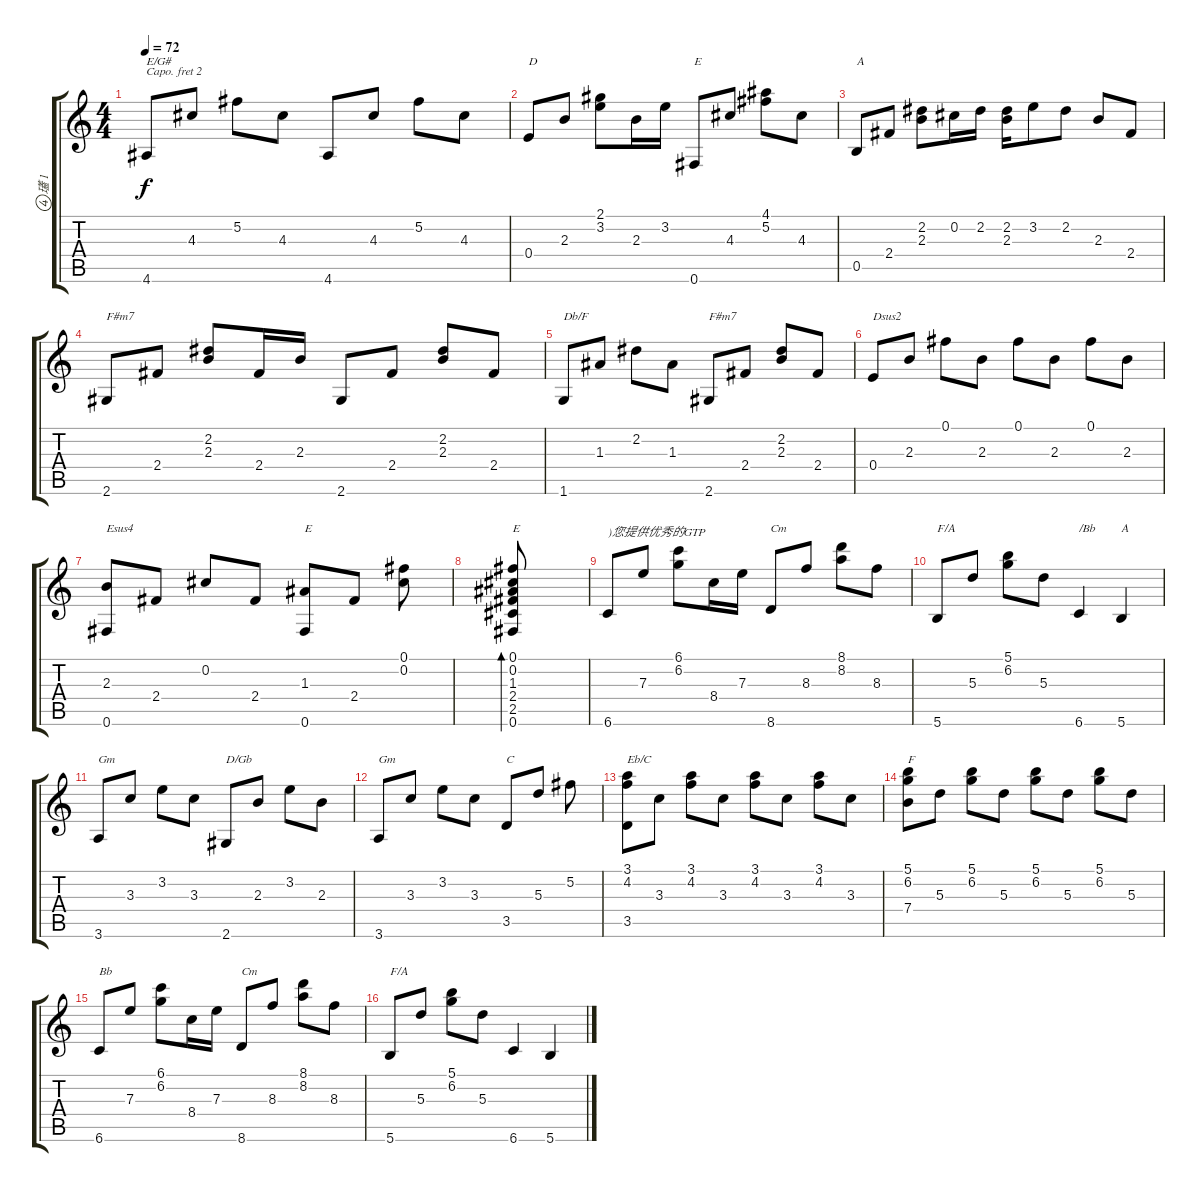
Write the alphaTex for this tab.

\track ("瓂 1" "瓂 1") {instrument acousticguitarsteel}
\staff {score tabs}
\capo 2
\tuning (E4 B3 G3 D3 A2 E2) {hide}
\ts (4 4)
\tempo 72
\clef g2
\ks c
4.6.8{txt "E/G#" dy f} 4.3.8 5.2.8 4.3.8 4.6.8 4.3.8 5.2.8 4.3.8 |
0.4.8{txt "D"} 2.3.8 (2.1 3.2).8 2.3.16 3.2.16 0.6.8{txt "E"} 4.3.8 (4.1 5.2).8 4.3.8 |
0.5.8{txt "A"} 2.4.8 (2.2 2.3).8 0.2.16 2.2.16 (2.2 2.3).16{beam merge} 3.2.8 2.2.8 2.3.8 2.4.8 |
2.6.8{txt "F#m7"} 2.4.8 (2.2 2.3).8 2.4.16 2.3.16 2.6.8 2.4.8 (2.2 2.3).8 2.4.8 |
1.6.8{txt "Db/F"} 1.3.8 2.2.8 1.3.8 2.6.8{txt "F#m7"} 2.4.8 (2.2 2.3).8 2.4.8 |
0.4.8{txt "Dsus2"} 2.3.8 0.1.8 2.3.8 0.1.8 2.3.8 0.1.8 2.3.8 |
(2.3 0.6).8{txt "Esus4"} 2.4.8 0.2.8 2.4.8 (1.3 0.6).8{txt "E"} 2.4.8 (0.1 0.2).8 |
(0.1 0.2 1.3 2.4 2.5 0.6).8{bd 60 txt "E"} |
6.6.8{txt ")您提供优秀的GTP"} 7.3.8 (6.1 6.2).8 8.4.16 7.3.16 8.6.8{txt "Cm"} 8.3.8 (8.1 8.2).8 8.3.8 |
5.6.8{txt "F/A"} 5.3.8 (5.1 6.2).8 5.3.8 6.6.4{txt "/Bb"} 5.6.4{txt "A"} |
3.6.8{txt "Gm"} 3.3.8 3.2.8 3.3.8 2.6.8{txt "D/Gb"} 2.3.8 3.2.8 2.3.8 |
3.6.8{txt "Gm"} 3.3.8 3.2.8 3.3.8 3.5.8{txt "C"} 5.3.8 5.2.8 |
(3.1 4.2 3.5).8{txt "Eb/C"} 3.3.8 (3.1 4.2).8 3.3.8 (3.1 4.2).8 3.3.8 (3.1 4.2).8 3.3.8 |
(5.1 6.2 7.4).8{txt "F"} 5.3.8 (5.1 6.2).8 5.3.8 (5.1 6.2).8 5.3.8 (5.1 6.2).8 5.3.8 |
6.6.8{txt "Bb"} 7.3.8 (6.1 6.2).8 8.4.16 7.3.16 8.6.8{txt "Cm"} 8.3.8 (8.1 8.2).8 8.3.8 |
5.6.8{txt "F/A"} 5.3.8 (5.1 6.2).8 5.3.8 6.6.4 5.6.4
